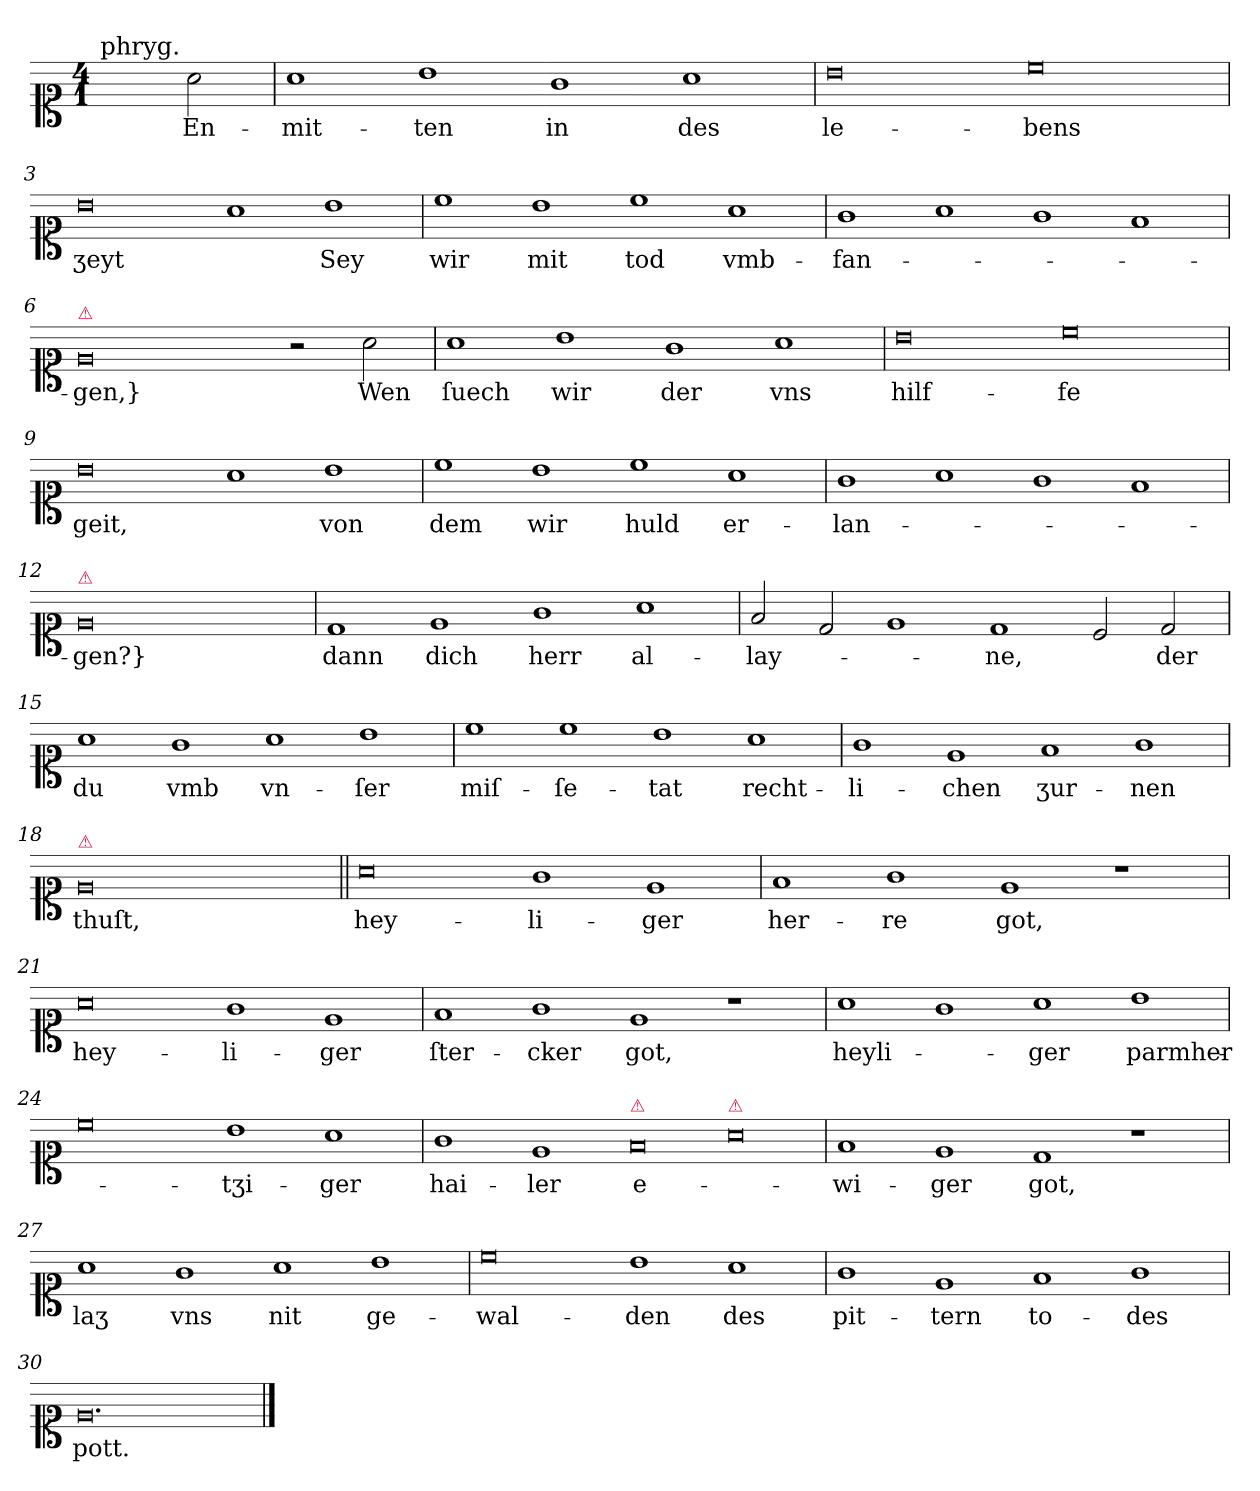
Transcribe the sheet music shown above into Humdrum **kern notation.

**kern	**text
*part1	*part1
*staff1	*staff1
*clefC1	*
*k[]	*
*E:phr	*
*M4/1	*
=	=
!LO:TX:a:t=phryg.	!
2ryy	.
2a	En-
=1	=1
1a	-mit-
1b	-ten
1g	in
1a	des
=2	=2
0b	le-
0cc	-bens
=3	=3
0b	ʒeyt
1a	.
1b	Sey
=4	=4
1cc	wir
1b	mit
1cc	tod
1a	vmb-
=5	=5
1g	-fan-
1a	.
1g	.
1f	.
=6	=6
!LO:TX:a:color=crimson:t=⚠	!
!LO:N:vis=0	!
0.e	-gen,}
2r	.
2a	Wen
=7	=7
1a	ſuech
1b	wir
1g	der
1a	vns
=8	=8
0b	hilf-
0cc	-fe
=9	=9
0b	geit,
1a	.
1b	von
=10	=10
1cc	dem
1b	wir
1cc	huld
1a	er-
=11	=11
1g	-lan-
1a	.
1g	.
1f	.
=12	=12
!LO:TX:a:color=crimson:t=⚠	!
!LO:N:vis=0	!
00e	-gen?}
=13	=13
1d	dann
1e	dich
1g	herr
1a	al-
=14	=14
2f	-lay-
2d	.
1e	.
1d	-ne,
2c	.
2d	der
=15	=15
1a	du
1g	vmb
1a	vn-
1b	-ſer
=16	=16
1cc	miſ-
1cc	-ſe-
1b	-tat
1a	recht-
=17	=17
1g	-li-
1e	-chen
1f	ʒur-
1g	-nen
=18	=18
!LO:TX:a:color=crimson:t=⚠	!
!LO:N:vis=0	!
00e	thuſt,
=19||	=19||
0a	hey-
1g	-li-
1e	-ger
=20	=20
1f	her-
1g	-re
1e	got,
1r	.
=21	=21
0a	hey-
1g	-li-
1e	-ger
=22	=22
1f	ſter-
1g	-cker
1e	got,
1r	.
=23	=23
1a	heyli-
1g	.
1a	-ger
1b	parmher-
=24	=24
0cc	.
1b	-tʒi-
1a	-ger
=25	=25
1g	hai-
1e	-ler
!LO:TX:a:color=crimson:t=⚠	!
!LO:N:vis=0	!
1f	e-
!LO:TX:a:color=crimson:t=⚠	!
!LO:N:vis=0	!
1a	.
=26	=26
1f	-wi-
1e	-ger
1d	got,
1r	.
=27	=27
1a	laʒ
1g	vns
1a	nit
1b	ge-
=28	=28
0cc	-wal-
1b	-den
1a	des
=29	=29
1g	pit-
1e	-tern
1f	to-
1g	-des
=30	=30
0.e/	pott.
==	==
*-	*-
